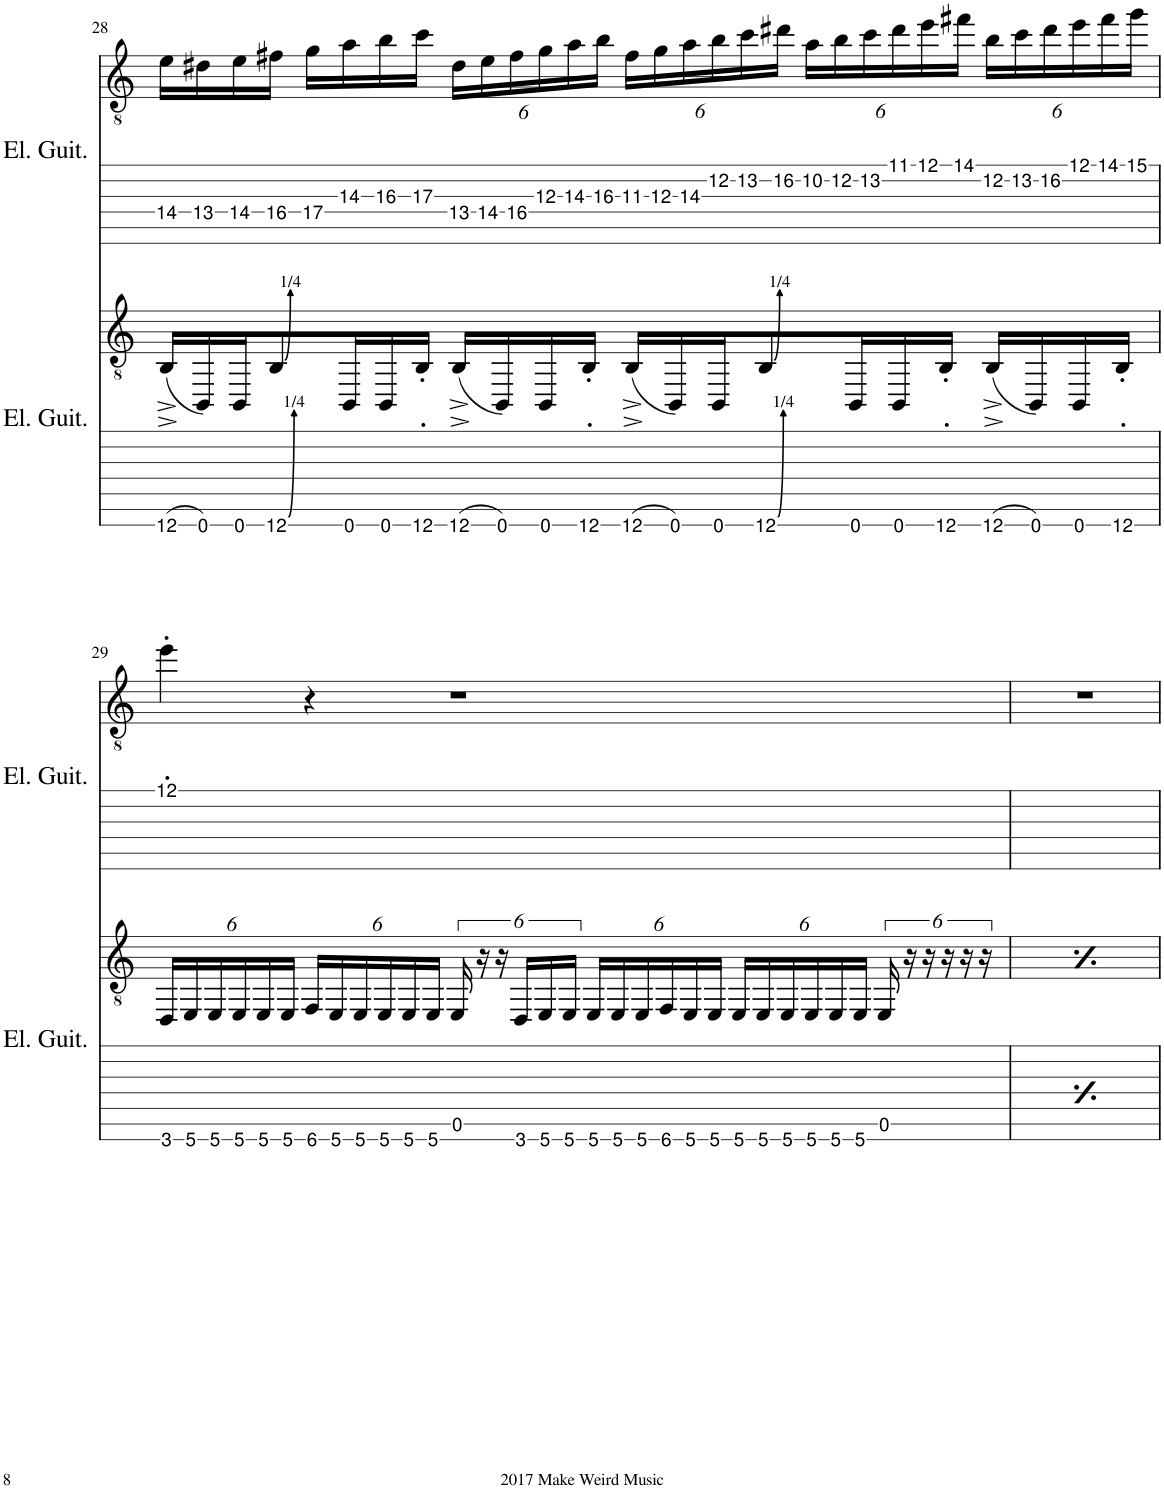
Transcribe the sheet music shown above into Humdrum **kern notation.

**kern	**kern	**kern	**kern
*part2	*part2	*part1	*part1
*staff4	*staff3	*staff2	*staff1
*I"Electric Guitar	*	*I"Electric Guitar	*
*I'El. Guit.	*	*I'El. Guit.	*
!!LO:PB:g=z
*	*clefGv2	*	*clefGv2
*k[]	*k[]	*k[]	*k[]
*M6/4	*M6/4	*M6/4	*M6/4
=28	=28	=28	=28
16BB^LL	(16BB^/LL	16eLL	16e\LL
16BBB	16BBB/)	16d#	16d#X\
16BBBJ	16BBB/J	16e	16e\
8BB	8BB/	16f#	16f#X\JJ
.	.	16g	16g\LL
16BBBL	16BBB/L	16a	16a\
16BBB	16BBB/	16b	16b\
16BB'	16BB'/JJ	16cc	16cc\JJ
*	*	*Xbrackettup	*Xbrackettup
16BB^	(16BB^/LL	24d#	24d#\LL
.	.	24e	24e\
16BBB	16BBB/)	.	.
.	.	24f#	24f#\
16BBB	16BBB/	24g	24g\
.	.	24a	24a\
16BB'JJ	16BB'/JJ	.	.
.	.	24bJJ	24b\JJ
16BB^LL	(16BB^/LL	24f#LL	24f#\LL
.	.	24g	24g\
16BBB	16BBB/)	.	.
.	.	24a	24a\
16BBBJ	16BBB/J	24b	24b\
.	.	24cc	24cc\
8BB	8BB/	.	.
.	.	24dd#	24dd#X\JJ
.	.	24a	24a\LL
.	.	24b	24b\
16BBBL	16BBB/L	.	.
.	.	24cc	24cc\
16BBB	16BBB/	24dd#	24dd#\
.	.	24ee	24ee\
16BB'	16BB'/JJ	.	.
.	.	24ff#	24ff#X\JJ
16BB^	(16BB^/LL	24b	24b\LL
.	.	24cc	24cc\
16BBB	16BBB/)	.	.
.	.	24dd#	24dd#\
16BBB	16BBB/	24ee	24ee\
.	.	24ff#	24ff#\
16BB'JJ	16BB'/JJ	.	.
.	.	24ggJJ	24gg\JJ
!!LO:LB:g=z
=29	=29	=29	=29
*Xbrackettup	*Xbrackettup	*	*
24DDLL	24DD/LL	4ee'	4ee'\
24EE	24EE/	.	.
24EE	24EE/	.	.
24EE	24EE/	.	.
24EE	24EE/	.	.
24EE	24EE/JJ	.	.
24FF	24FF/LL	4r	4r
24EE	24EE/	.	.
24EE	24EE/	.	.
24EE	24EE/	.	.
24EE	24EE/	.	.
24EE	24EE/JJ	.	.
*	*brackettup	*	*
24EEJJ	24EE/	1r	1r
24r	24r	.	.
24r	24r	.	.
24DDLL	24DD/LL	.	.
24EE	24EE/	.	.
24EEJJ	24EE/JJ	.	.
*	*Xbrackettup	*	*
24EELL	24EE/LL	.	.
24EE	24EE/	.	.
24EE	24EE/	.	.
24FF	24FF/	.	.
24EE	24EE/	.	.
24EE	24EE/JJ	.	.
24EE	24EE/LL	.	.
24EE	24EE/	.	.
24EE	24EE/	.	.
24EE	24EE/	.	.
24EE	24EE/	.	.
24EE	24EE/JJ	.	.
*	*brackettup	*	*
24EEJJ	24EE/	.	.
24r	24r	.	.
24r	24r	.	.
24r	24r	.	.
24r	24r	.	.
24r	24r	.	.
=30	=30	=30	=30
*	*Xbrackettup	*	*
24DDLL	24DD/LL	1.r	1.r
24EE	24EE/	.	.
24EE	24EE/	.	.
24EE	24EE/	.	.
24EE	24EE/	.	.
24EE	24EE/JJ	.	.
24FF	24FF/LL	.	.
24EE	24EE/	.	.
24EE	24EE/	.	.
24EE	24EE/	.	.
24EE	24EE/	.	.
24EE	24EE/JJ	.	.
*	*brackettup	*	*
24EEJJ	24EE/	.	.
24r	24r	.	.
24r	24r	.	.
24DDLL	24DD/LL	.	.
24EE	24EE/	.	.
24EEJJ	24EE/JJ	.	.
*	*Xbrackettup	*	*
24EELL	24EE/LL	.	.
24EE	24EE/	.	.
24EE	24EE/	.	.
24FF	24FF/	.	.
24EE	24EE/	.	.
24EE	24EE/JJ	.	.
24EE	24EE/LL	.	.
24EE	24EE/	.	.
24EE	24EE/	.	.
24EE	24EE/	.	.
24EE	24EE/	.	.
24EE	24EE/JJ	.	.
*	*brackettup	*	*
24EEJJ	24EE/	.	.
24r	24r	.	.
24r	24r	.	.
24r	24r	.	.
24r	24r	.	.
24r	24r	.	.
=	=	=	=
*-	*-	*-	*-
